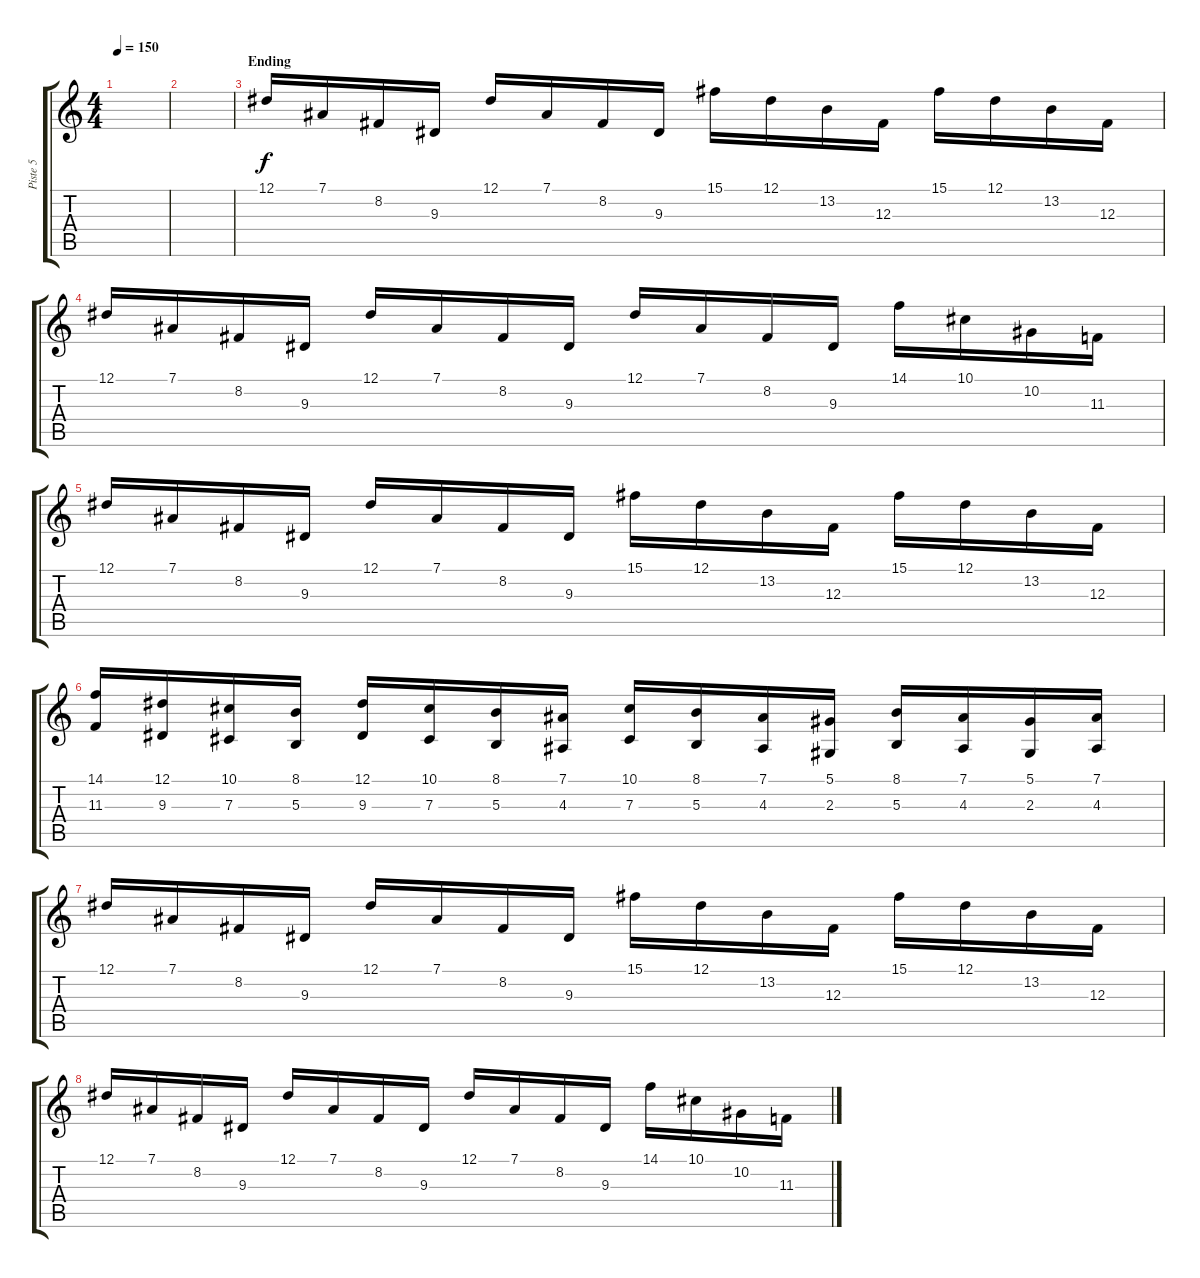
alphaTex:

\track ("Piste 5" "Piste 5") {instrument harpsichord}
\staff {score tabs}
\tuning (Eb4 Bb3 Gb3 Db3 Ab2 Eb2) {hide}
\ts (4 4)
\tempo 150
\clef g2
\ks c
|
|
\section ("" "Ending")
12.1.16 7.1.16 8.2.16 9.3.16 12.1.16 7.1.16 8.2.16 9.3.16 15.1.16 12.1.16 13.2.16 12.3.16 15.1.16 12.1.16 13.2.16 12.3.16 |
12.1.16 7.1.16 8.2.16 9.3.16 12.1.16 7.1.16 8.2.16 9.3.16 12.1.16 7.1.16 8.2.16 9.3.16 14.1.16 10.1.16 10.2.16 11.3.16 |
12.1.16 7.1.16 8.2.16 9.3.16 12.1.16 7.1.16 8.2.16 9.3.16 15.1.16 12.1.16 13.2.16 12.3.16 15.1.16 12.1.16 13.2.16 12.3.16 |
(14.1 11.3).16 (12.1 9.3).16 (10.1 7.3).16 (8.1 5.3).16 (12.1 9.3).16 (10.1 7.3).16 (8.1 5.3).16 (7.1 4.3).16 (10.1 7.3).16 (8.1 5.3).16 (7.1 4.3).16 (5.1 2.3).16 (8.1 5.3).16 (7.1 4.3).16 (5.1 2.3).16 (7.1 4.3).16 |
12.1.16 7.1.16 8.2.16 9.3.16 12.1.16 7.1.16 8.2.16 9.3.16 15.1.16 12.1.16 13.2.16 12.3.16 15.1.16 12.1.16 13.2.16 12.3.16 |
12.1.16 7.1.16 8.2.16 9.3.16 12.1.16 7.1.16 8.2.16 9.3.16 12.1.16 7.1.16 8.2.16 9.3.16 14.1.16 10.1.16 10.2.16 11.3.16
